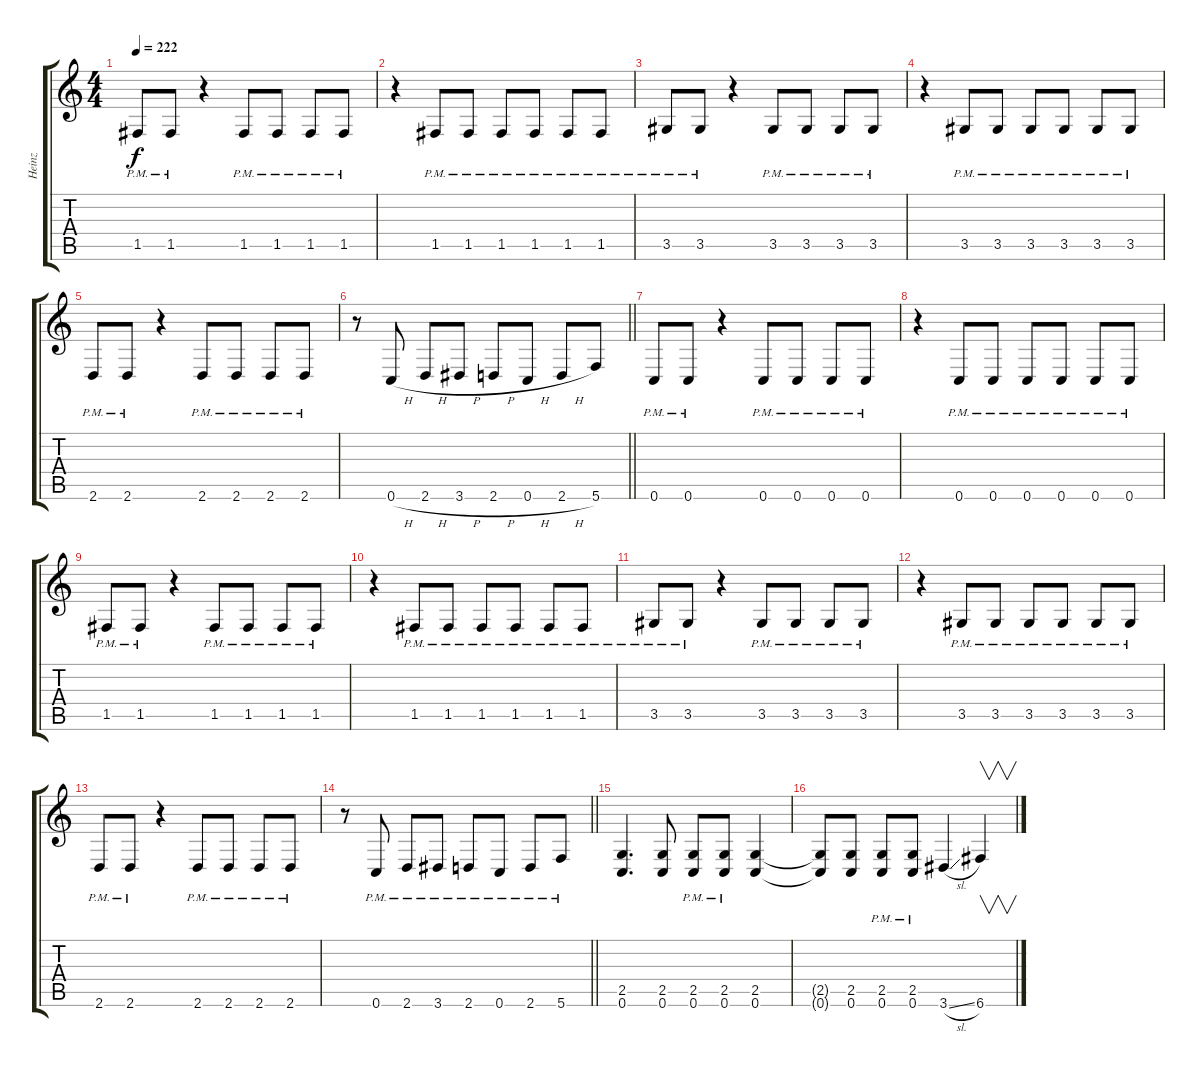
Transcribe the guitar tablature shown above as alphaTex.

\track ("Heinz" "Heinz") {instrument distortionguitar}
\staff {score tabs}
\tuning (C4 G3 Eb3 Bb2 F2 C2) {hide}
\ts (4 4)
\tempo 222
\clef g2
\ks c
1.5{pm}.8{dy f} 1.5{pm}.8 r.4 1.5{pm}.8 1.5{pm}.8 1.5{pm}.8 1.5{pm}.8 |
r.4 1.5{pm}.8 1.5{pm}.8 1.5{pm}.8 1.5{pm}.8 1.5{pm}.8 1.5{pm}.8 |
3.5{pm}.8 3.5{pm}.8 r.4 3.5{pm}.8 3.5{pm}.8 3.5{pm}.8 3.5{pm}.8 |
r.4 3.5{pm}.8 3.5{pm}.8 3.5{pm}.8 3.5{pm}.8 3.5{pm}.8 3.5{pm}.8 |
2.6{pm}.8 2.6{pm}.8 r.4 2.6{pm}.8 2.6{pm}.8 2.6{pm}.8 2.6{pm}.8 |
\barLineRight lightlight
r.8 0.6{h}.8 2.6{h}.8 3.6{h}.8 2.6{h}.8 0.6{h}.8 2.6{h}.8 5.6.8 |
0.6{pm}.8 0.6{pm}.8 r.4 0.6{pm}.8 0.6{pm}.8 0.6{pm}.8 0.6{pm}.8 |
r.4 0.6{pm}.8 0.6{pm}.8 0.6{pm}.8 0.6{pm}.8 0.6{pm}.8 0.6{pm}.8 |
1.5{pm}.8 1.5{pm}.8 r.4 1.5{pm}.8 1.5{pm}.8 1.5{pm}.8 1.5{pm}.8 |
r.4 1.5{pm}.8 1.5{pm}.8 1.5{pm}.8 1.5{pm}.8 1.5{pm}.8 1.5{pm}.8 |
3.5{pm}.8 3.5{pm}.8 r.4 3.5{pm}.8 3.5{pm}.8 3.5{pm}.8 3.5{pm}.8 |
r.4 3.5{pm}.8 3.5{pm}.8 3.5{pm}.8 3.5{pm}.8 3.5{pm}.8 3.5{pm}.8 |
2.6{pm}.8 2.6{pm}.8 r.4 2.6{pm}.8 2.6{pm}.8 2.6{pm}.8 2.6{pm}.8 |
\barLineRight lightlight
r.8 0.6{pm}.8 2.6{pm}.8 3.6{pm}.8 2.6{pm}.8 0.6{pm}.8 2.6{pm}.8 5.6{pm}.8 |
\section ("" "")
(2.5 0.6).4{d} (2.5 0.6).8 (2.5{pm} 0.6{pm}).8 (2.5{pm} 0.6{pm}).8 (2.5 0.6).4 |
(2.5{t} 0.6{t}).8 (2.5 0.6).8 (2.5{pm} 0.6{pm}).8 (2.5{pm} 0.6{pm}).8 3.6{sl}.4 6.6.4{v}
